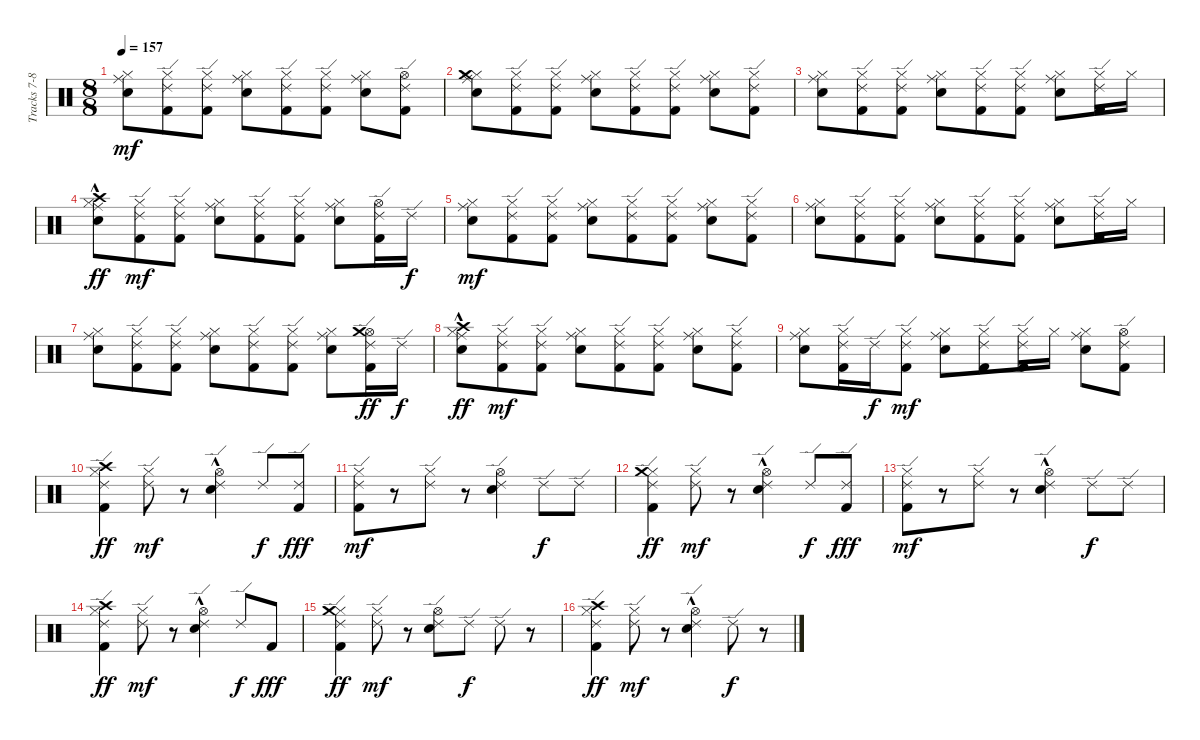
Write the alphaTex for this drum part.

\track ("Tracks 7-8-9-10-11-12" "Tracks 7-8") {instrument percussion}
\staff {score}
\articulation defaults
\ts (8 8)
\tempo 157
\clef neutral
\ks c
("Snare (hit) 2" "Hi-Hat (closed)" "Ride (middle)").8{dy mf} ("Kick (hit) 2" "Hi-Hat (closed)" "Ride (edge) 2").8 ("Kick (hit) 2" "Hi-Hat (closed)" "Ride (edge) 2").8 ("Snare (hit) 2" "Hi-Hat (closed)" "Ride (middle)").8 ("Kick (hit) 2" "Hi-Hat (closed)" "Ride (edge) 2").8 ("Kick (hit) 2" "Hi-Hat (closed)" "Ride (edge) 2").8 ("Snare (hit) 2" "Hi-Hat (closed)" "Ride (middle)").8 ("Kick (hit) 2" "Hi-Hat (open)" "Ride (edge) 2").8 |
("Snare (hit) 2" "Hi-Hat (closed)" "Ride (middle)" "Crash medium (hit)").8 ("Kick (hit) 2" "Hi-Hat (closed)" "Ride (edge) 2").8 ("Kick (hit) 2" "Hi-Hat (closed)" "Ride (edge) 2").8 ("Snare (hit) 2" "Hi-Hat (closed)" "Ride (middle)").8 ("Kick (hit) 2" "Hi-Hat (closed)" "Ride (edge) 2").8 ("Kick (hit) 2" "Hi-Hat (closed)" "Ride (edge) 2").8 ("Snare (hit) 2" "Hi-Hat (closed)" "Ride (middle)").8 ("Kick (hit) 2" "Hi-Hat (closed)" "Ride (edge) 2").8 |
("Snare (hit) 2" "Hi-Hat (closed)" "Ride (middle)").8 ("Kick (hit) 2" "Hi-Hat (closed)" "Ride (edge) 2").8 ("Kick (hit) 2" "Hi-Hat (closed)" "Ride (edge) 2").8 ("Snare (hit) 2" "Hi-Hat (closed)" "Ride (middle)").8 ("Kick (hit) 2" "Hi-Hat (closed)" "Ride (edge) 2").8 ("Kick (hit) 2" "Hi-Hat (closed)" "Ride (edge) 2").8 ("Snare (hit) 2" "Hi-Hat (closed)" "Ride (middle)").8 ("Kick (hit) 2" "Hi-Hat (closed)" "Ride (edge) 2").16 "Hi-Hat (closed)".16 |
("Snare (hit) 2" "Hi-Hat (closed)" "Ride (middle)" "Crash high (hit)"{hac}).8{dy ff} ("Kick (hit) 2" "Hi-Hat (closed)" "Ride (edge) 2").8{dy mf} ("Kick (hit) 2" "Hi-Hat (closed)" "Ride (edge) 2").8 ("Snare (hit) 2" "Hi-Hat (closed)" "Ride (middle)").8 ("Kick (hit) 2" "Hi-Hat (closed)" "Ride (edge) 2").8 ("Kick (hit) 2" "Hi-Hat (closed)" "Ride (edge) 2").8 ("Snare (hit) 2" "Hi-Hat (closed)" "Ride (middle)").8 ("Kick (hit) 2" "Hi-Hat (open)" "Ride (edge) 2").16 "Ride (edge) 2".16{dy f} |
("Snare (hit) 2" "Hi-Hat (closed)" "Ride (middle)").8{dy mf} ("Kick (hit) 2" "Hi-Hat (closed)" "Ride (edge) 2").8 ("Kick (hit) 2" "Hi-Hat (closed)" "Ride (edge) 2").8 ("Snare (hit) 2" "Hi-Hat (closed)" "Ride (middle)").8 ("Kick (hit) 2" "Hi-Hat (closed)" "Ride (edge) 2").8 ("Kick (hit) 2" "Hi-Hat (closed)" "Ride (edge) 2").8 ("Snare (hit) 2" "Hi-Hat (closed)" "Ride (middle)").8 ("Kick (hit) 2" "Hi-Hat (closed)" "Ride (edge) 2").8 |
("Snare (hit) 2" "Hi-Hat (closed)" "Ride (middle)").8 ("Kick (hit) 2" "Hi-Hat (closed)" "Ride (edge) 2").8 ("Kick (hit) 2" "Hi-Hat (closed)" "Ride (edge) 2").8 ("Snare (hit) 2" "Hi-Hat (closed)" "Ride (middle)").8 ("Kick (hit) 2" "Hi-Hat (closed)" "Ride (edge) 2").8 ("Kick (hit) 2" "Hi-Hat (closed)" "Ride (edge) 2").8 ("Snare (hit) 2" "Hi-Hat (closed)" "Ride (middle)").8 ("Kick (hit) 2" "Hi-Hat (closed)" "Ride (edge) 2").16 "Hi-Hat (closed)".16 |
("Snare (hit) 2" "Hi-Hat (closed)" "Ride (middle)").8 ("Kick (hit) 2" "Hi-Hat (closed)" "Ride (edge) 2").8 ("Kick (hit) 2" "Hi-Hat (closed)" "Ride (edge) 2").8 ("Snare (hit) 2" "Hi-Hat (closed)" "Ride (middle)").8 ("Kick (hit) 2" "Hi-Hat (closed)" "Ride (edge) 2").8 ("Kick (hit) 2" "Hi-Hat (closed)" "Ride (edge) 2").8 ("Snare (hit) 2" "Hi-Hat (closed)" "Ride (middle)").8 ("Kick (hit) 2" "Hi-Hat (open)" "Ride (edge) 2" "Crash medium (hit)").16{dy ff} "Ride (edge) 2".16{dy f} |
("Snare (hit) 2" "Hi-Hat (closed)" "Ride (middle)" "Crash high (hit)"{hac}).8{dy ff} ("Kick (hit) 2" "Hi-Hat (closed)" "Ride (edge) 2").8{dy mf} ("Kick (hit) 2" "Hi-Hat (closed)" "Ride (edge) 2").8 ("Snare (hit) 2" "Hi-Hat (closed)" "Ride (middle)").8 ("Kick (hit) 2" "Hi-Hat (closed)" "Ride (edge) 2").8 ("Kick (hit) 2" "Hi-Hat (closed)" "Ride (edge) 2").8 ("Snare (hit) 2" "Hi-Hat (closed)" "Ride (middle)").8 ("Kick (hit) 2" "Hi-Hat (closed)" "Ride (edge) 2").8 |
("Snare (hit) 2" "Hi-Hat (closed)" "Ride (middle)").8 ("Kick (hit) 2" "Hi-Hat (closed)" "Ride (edge) 2").16 "Ride (edge) 2".16{dy f} ("Kick (hit) 2" "Hi-Hat (closed)" "Ride (edge) 2").8{dy mf} ("Snare (hit) 2" "Hi-Hat (closed)" "Ride (middle)").8 ("Kick (hit) 2" "Hi-Hat (closed)" "Ride (edge) 2").8 ("Kick (hit) 2" "Hi-Hat (closed)" "Ride (edge) 2").16 "Hi-Hat (closed)".16 ("Snare (hit) 2" "Hi-Hat (closed)" "Ride (middle)").8 ("Kick (hit) 2" "Hi-Hat (open)" "Ride (edge) 2").8 |
("Kick (hit) 2" "Hi-Hat (closed)" "Ride (edge) 2" "Crash high (hit)").4{dy ff} ("Hi-Hat (closed)" "Ride (edge) 2").8{dy mf} r.8 ("Snare (hit) 2" "Hi-Hat (open)"{hac} "Ride (edge) 2").4 "Ride (edge) 2".8{dy f} ("Kick (hit) 2" "Ride (edge) 2").8{dy fff} |
("Kick (hit) 2" "Hi-Hat (closed)" "Ride (edge) 2").8{dy mf} r.8 ("Hi-Hat (closed)" "Ride (edge) 2").8 r.8 ("Snare (hit) 2" "Hi-Hat (open)" "Ride (edge) 2").4 "Ride (edge) 2".8{dy f} "Ride (edge) 2".8 |
("Kick (hit) 2" "Hi-Hat (closed)" "Ride (edge) 2" "Crash medium (hit)").4{dy ff} ("Hi-Hat (closed)" "Ride (edge) 2").8{dy mf} r.8 ("Snare (hit) 2" "Hi-Hat (open)"{hac} "Ride (edge) 2").4 "Ride (edge) 2".8{dy f} ("Kick (hit) 2" "Ride (edge) 2").8{dy fff} |
("Kick (hit) 2" "Hi-Hat (closed)" "Ride (edge) 2").8{dy mf} r.8 ("Hi-Hat (closed)" "Ride (edge) 2").8 r.8 ("Snare (hit) 2" "Hi-Hat (open)"{hac} "Ride (edge) 2").4 "Ride (edge) 2".8{dy f} "Ride (edge) 2".8 |
("Kick (hit) 2" "Hi-Hat (closed)" "Ride (edge) 2" "Crash high (hit)").4{dy ff} ("Hi-Hat (closed)" "Ride (edge) 2").8{dy mf} r.8 ("Snare (hit) 2" "Hi-Hat (open)"{hac} "Ride (edge) 2").4 "Ride (edge) 2".8{dy f} "Kick (hit) 2".8{dy fff} |
("Kick (hit) 2" "Hi-Hat (closed)" "Ride (edge) 2" "Crash medium (hit)").4{dy ff} ("Hi-Hat (closed)" "Ride (edge) 2").8{dy mf} r.8 ("Snare (hit) 2" "Hi-Hat (open)" "Ride (edge) 2").8 "Ride (edge) 2".8{dy f} "Ride (edge) 2".8 r.8 |
("Kick (hit) 2" "Hi-Hat (closed)" "Ride (edge) 2" "Crash high (hit)").4{dy ff} ("Hi-Hat (closed)" "Ride (edge) 2").8{dy mf} r.8 ("Snare (hit) 2" "Hi-Hat (open)"{hac} "Ride (edge) 2").4 "Ride (edge) 2".8{dy f} r.8
